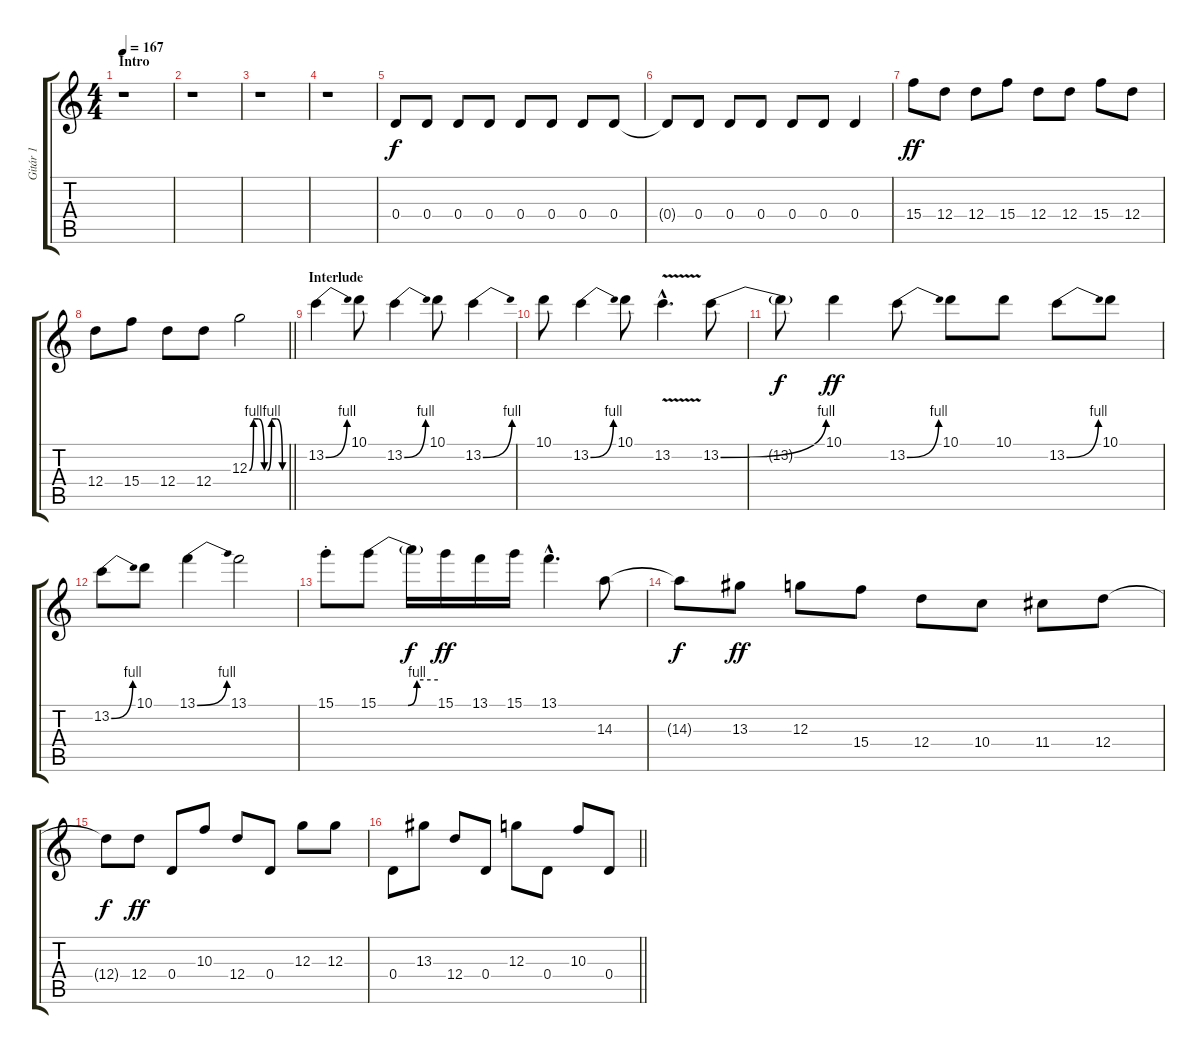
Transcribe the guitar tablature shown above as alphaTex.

\track ("Gitár 1" "Gitár 1") {instrument overdrivenguitar}
\staff {score tabs}
\tuning (E4 B3 G3 D3 A2 D2) {hide}
\ts (4 4)
\section ("" "Intro")
\tempo 167
\clef g2
\ks c
r.1{dy f instrument overdrivenguitar} |
r.1 |
r.1 |
r.1 |
0.4.8 0.4.8 0.4.8 0.4.8 0.4.8 0.4.8 0.4.8 0.4.8 |
0.4{t}.8 0.4.8 0.4.8 0.4.8 0.4.8 0.4.8 0.4.4 |
15.4.8{dy ff} 12.4.8 12.4.8 15.4.8 12.4.8 12.4.8 15.4.8 12.4.8 |
\barLineRight lightlight
12.4.8 15.4.8 12.4.8 12.4.8 12.3{be (custom 0 0 7 4 15 4 25 0 30 0 37 4 45 4 55 0 60 0)}.2 |
\section ("" "Interlude")
13.2{be (bend 0 0 60 4)}.4 10.1.8 13.2{be (bend 0 0 60 4)}.4 10.1.8 13.2{be (bend 0 0 60 4)}.4 |
10.1.8 13.2{be (bend 0 0 60 4)}.4 10.1.8 13.2{v hac}.4{d} 13.2{be (bend 0 0 60 4)}.8 |
13.2{t}.8{dy f} 10.1.4{dy ff} 13.2{be (bend 0 0 60 4)}.8 10.1.8 10.1.8 13.2{be (bend 0 0 60 4)}.8 10.1.8 |
13.2{be (bend 0 0 60 4)}.8 10.1.8 13.1{be (bend 0 0 60 4)}.4 13.1.2 |
15.1{st}.8 15.1{be (custom 0 0 30 0 39 4 60 4)}.8 15.1{t}.16{dy f} 15.1.16{dy ff} 13.1.16 15.1.16 13.1{hac}.4{d} 14.3.8 |
14.3{t}.8{dy f} 13.3.8{dy ff} 12.3.8 15.4.8 12.4.8 10.4.8 11.4.8 12.4.8 |
12.4{t}.8{dy f} 12.4.8{dy ff} 0.4.8 10.3.8 12.4.8 0.4.8 12.3.8 12.3.8 |
\barLineRight lightlight
0.4.8 13.3.8 12.4.8 0.4.8 12.3.8 0.4.8 10.3.8 0.4.8
